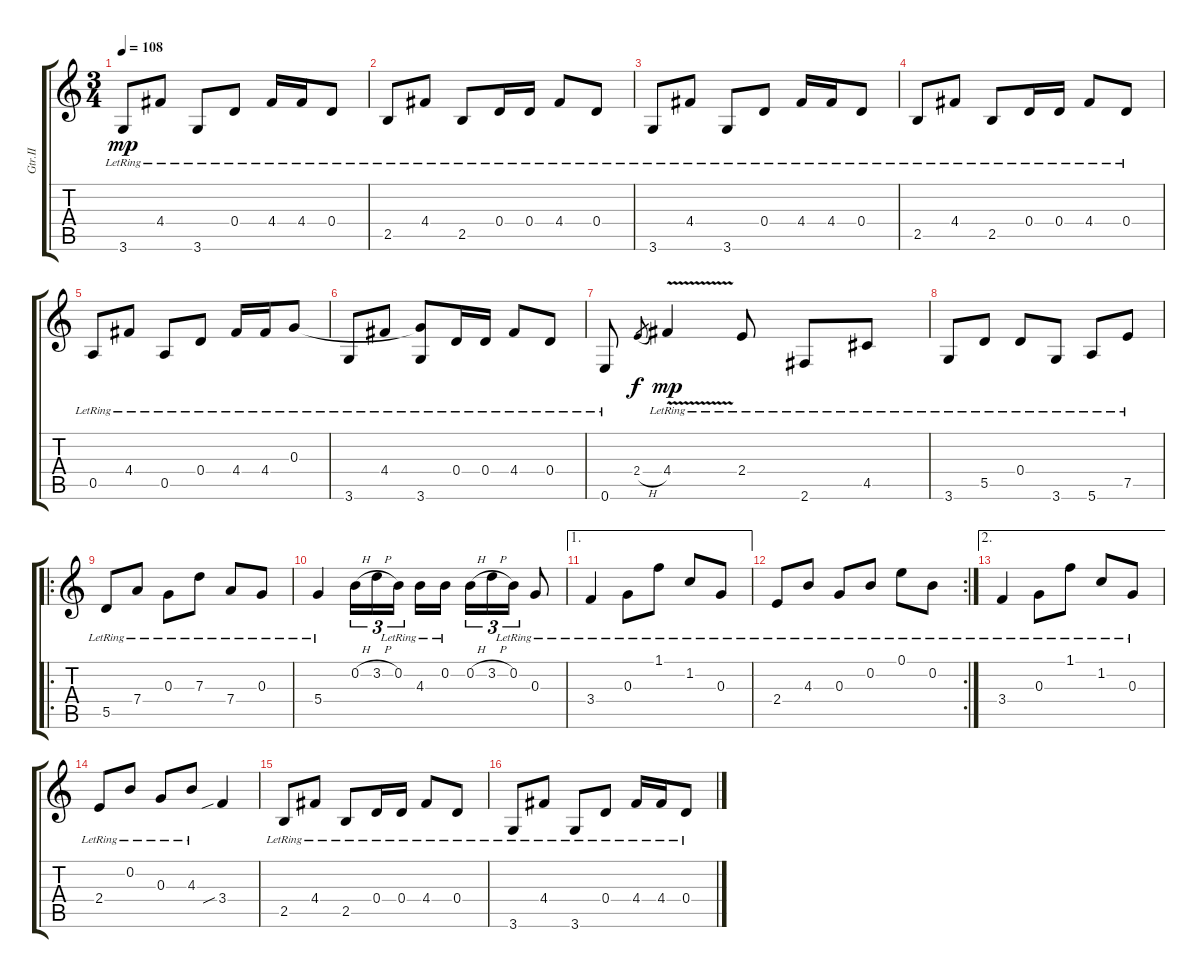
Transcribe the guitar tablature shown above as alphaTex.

\track ("Gtr.II" "Gtr.II") {instrument acousticguitarsteel}
\staff {score tabs}
\tuning (E4 B3 G3 D3 A2 E2) {hide}
\ts (3 4)
\tempo 108
\clef g2
\ks c
3.6{lr}.8{dy mp} 4.4{lr}.8 3.6{lr}.8 0.4{lr}.8 4.4{lr}.16 4.4{lr}.16 0.4{lr}.8 |
2.5{lr}.8 4.4{lr}.8 2.5{lr}.8 0.4{lr}.16 0.4{lr}.16 4.4{lr}.8 0.4{lr}.8 |
3.6{lr}.8 4.4{lr}.8 3.6{lr}.8 0.4{lr}.8 4.4{lr}.16 4.4{lr}.16 0.4{lr}.8 |
2.5{lr}.8 4.4{lr}.8 2.5{lr}.8 0.4{lr}.16 0.4{lr}.16 4.4{lr}.8 0.4{lr}.8 |
0.5{lr}.8 4.4{lr}.8 0.5{lr}.8 0.4{lr}.8 4.4{lr}.16 4.4{lr}.16 0.3{lr}.8 |
3.6{lr}.8 4.4{lr}.8 (0.3{t} 3.6{lr}).8 0.4{lr}.16 0.4{lr}.16 4.4{lr}.8 0.4{lr}.8 |
0.6{lr}.8 2.4{h}.8{gr dy f} 4.4{v lr}.4{dy mp} 2.4{lr}.8 2.6{lr}.8 4.5{lr}.8 |
3.6{lr}.8 5.5{lr}.8 0.4{lr}.8 3.6{lr}.8 5.6{lr}.8 7.5{lr}.8 |
\ro
5.5{lr}.8 7.4{lr}.8 0.3{lr}.8 7.3{lr}.8 7.4{lr}.8 0.3{lr}.8 |
5.4{lr}.4 0.2{h}.16{tu (3 2)} 3.2{h}.16{tu (3 2)} 0.2{lr}.16{tu (3 2)} 4.3{lr}.16 0.2{lr}.16 0.2{h}.16{tu (3 2)} 3.2{h}.16{tu (3 2)} 0.2{lr}.16{tu (3 2)} 0.3{lr}.8 |
\ae 1
3.4{lr}.4 0.3{lr}.8 1.1{lr}.8 1.2{lr}.8 0.3{lr}.8 |
\rc 2
2.4{lr}.8 4.3{lr}.8 0.3{lr}.8 0.2{lr}.8 0.1{lr}.8 0.2{lr}.8 |
\ae 2
3.4{lr}.4 0.3{lr}.8 1.1{lr}.8 1.2{lr}.8 0.3{lr}.8 |
2.4{lr}.8 0.2{lr}.8 0.3{lr}.8 4.3{lr}.8 3.4{sib}.4 |
2.5{lr}.8 4.4{lr}.8 2.5{lr}.8 0.4{lr}.16 0.4{lr}.16 4.4{lr}.8 0.4{lr}.8 |
3.6{lr}.8 4.4{lr}.8 3.6{lr}.8 0.4{lr}.8 4.4{lr}.16 4.4{lr}.16 0.4{lr}.8
